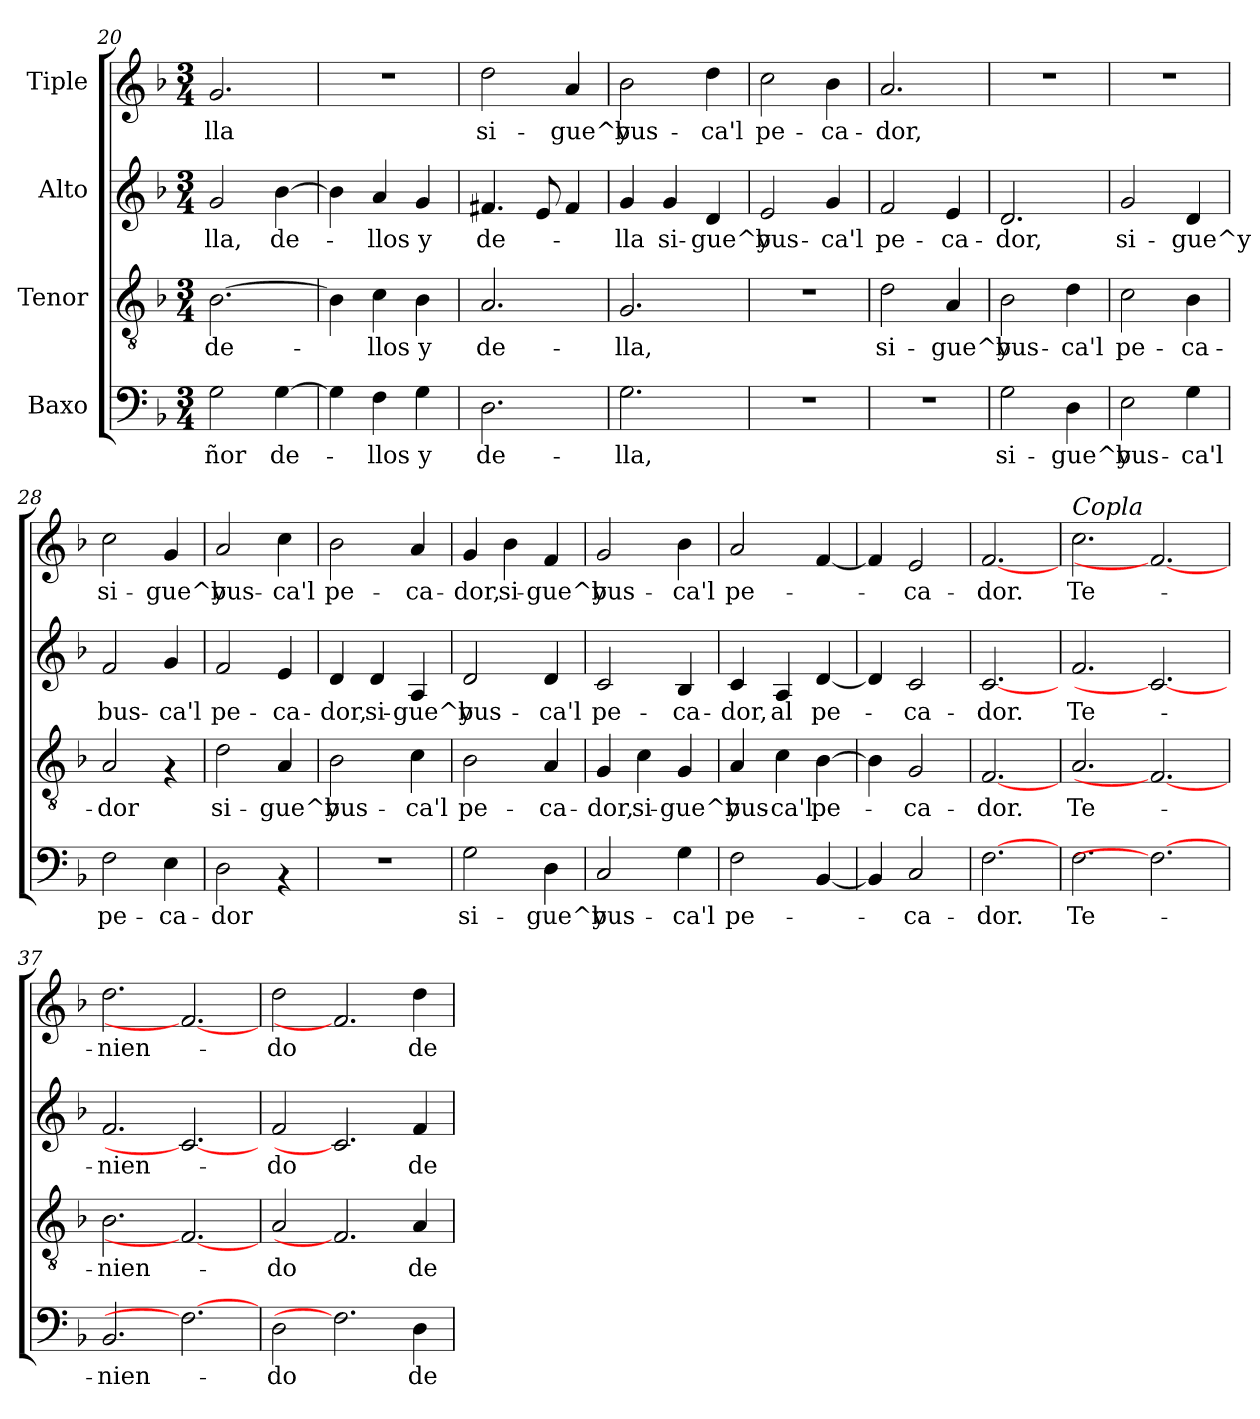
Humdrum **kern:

**kern	**text	**kern	**text	**kern	**text	**kern	**text
*part4	*part4	*part3	*part3	*part2	*part2	*part1	*part1
*staff4	*staff4	*staff3	*staff3	*staff2	*staff2	*staff1	*staff1
*I"Baxo	*	*I"Tenor	*	*I"Alto	*	*I"Tiple	*
*clefF4	*	*clefGv2	*	*clefG2	*	*clefG2	*
*k[b-]	*	*k[b-]	*	*k[b-]	*	*k[b-]	*
*F:	*	*F:	*	*F:	*	*F:	*
*M3/4	*	*M3/4	*	*M3/4	*	*M3/4	*
=20	=20	=20	=20	=20	=20	=20	=20
!	!LO:LY:b	!	!LO:LY:b	!	!LO:LY:b	!	!LO:LY:b
2G\	-ñor	[>2.B-\	de-	2g/	-lla,	2.g/	-lla
!	!LO:LY:b	!	!	!	!LO:LY:b	!	!
[>4G\	de-	.	.	[>4b-\	de-	.	.
!!LO:PB:g=z
=21	=21	=21	=21	=21	=21	=21	=21
4G\]	.	4B-\]	.	4b-\]	.	2.r	.
!	!LO:LY:b	!	!LO:LY:b	!	!LO:LY:b	!	!
4F\	-llos	4c\	-llos	4a/	-llos	.	.
!	!LO:LY:b	!	!LO:LY:b	!	!LO:LY:b	!	!
4G\	y	4B-\	y	4g/	y	.	.
=22	=22	=22	=22	=22	=22	=22	=22
!	!LO:LY:b	!	!LO:LY:b	!	!LO:LY:b	!	!LO:LY:b
2.D\	de-	2.A/	de-	4.f#X/	de-	2dd\	si-
.	.	.	.	8e/	.	.	.
!	!	!	!	!	!	!	!LO:LY:b
.	.	.	.	4f#/	.	4a/	-gue^y
=23	=23	=23	=23	=23	=23	=23	=23
!	!LO:LY:b	!	!LO:LY:b	!	!LO:LY:b	!	!LO:LY:b
2.G\	-lla,	2.G/	-lla,	4g/	-lla	2b-\	bus-
!	!	!	!	!	!LO:LY:b	!	!
.	.	.	.	4g/	si-	.	.
!	!	!	!	!	!LO:LY:b	!	!LO:LY:b
.	.	.	.	4d/	-gue^y	4dd\	-ca'l
=24	=24	=24	=24	=24	=24	=24	=24
!	!	!	!	!	!LO:LY:b	!	!LO:LY:b
2.r	.	2.r	.	2e/	bus-	2cc\	pe-
!	!	!	!	!	!LO:LY:b	!	!LO:LY:b
.	.	.	.	4g/	-ca'l	4b-\	-ca-
=25	=25	=25	=25	=25	=25	=25	=25
!	!	!	!LO:LY:b	!	!LO:LY:b	!	!LO:LY:b
2.r	.	2d\	si-	2f/	pe-	2.a/	-dor,
!	!	!	!LO:LY:b	!	!LO:LY:b	!	!
.	.	4A/	-gue^y	4e/	-ca-	.	.
=26	=26	=26	=26	=26	=26	=26	=26
!	!LO:LY:b	!	!LO:LY:b	!	!LO:LY:b	!	!
2G\	si-	2B-\	bus-	2.d/	-dor,	2.r	.
!	!LO:LY:b	!	!LO:LY:b	!	!	!	!
4D\	-gue^y	4d\	-ca'l	.	.	.	.
=27	=27	=27	=27	=27	=27	=27	=27
!	!LO:LY:b	!	!LO:LY:b	!	!LO:LY:b	!	!
2E\	bus-	2c\	pe-	2g/	si-	2.r	.
!	!LO:LY:b	!	!LO:LY:b	!	!LO:LY:b	!	!
4G\	-ca'l	4B-\	-ca-	4d/	-gue^y	.	.
!!LO:LB:g=z
=28	=28	=28	=28	=28	=28	=28	=28
!	!LO:LY:b	!	!LO:LY:b	!	!LO:LY:b	!	!LO:LY:b
2F\	pe-	2A/	-dor	2f/	bus-	2cc\	si-
!	!LO:LY:b	!	!	!	!LO:LY:b	!	!LO:LY:b
4E\	-ca-	4rF	.	4g/	-ca'l	4g/	-gue^y
=29	=29	=29	=29	=29	=29	=29	=29
!	!LO:LY:b	!	!LO:LY:b	!	!LO:LY:b	!	!LO:LY:b
2D\	-dor	2d\	si-	2f/	pe-	2a/	bus-
!	!	!	!LO:LY:b	!	!LO:LY:b	!	!LO:LY:b
4rAA	.	4A/	-gue^y	4e/	-ca-	4cc\	-ca'l
=30	=30	=30	=30	=30	=30	=30	=30
!	!	!	!LO:LY:b	!	!LO:LY:b	!	!LO:LY:b
2.r	.	2B-\	bus-	4d/	-dor,	2b-\	pe-
!	!	!	!	!	!LO:LY:b	!	!
.	.	.	.	4d/	si-	.	.
!	!	!	!LO:LY:b	!	!LO:LY:b	!	!LO:LY:b
.	.	4c\	-ca'l	4A/	-gue^y	4a/	-ca-
=31	=31	=31	=31	=31	=31	=31	=31
!	!LO:LY:b	!	!LO:LY:b	!	!LO:LY:b	!	!LO:LY:b
2G\	si-	2B-\	pe-	2d/	bus-	4g/	-dor,
!	!	!	!	!	!	!	!LO:LY:b
.	.	.	.	.	.	4b-\	si-
!	!LO:LY:b	!	!LO:LY:b	!	!LO:LY:b	!	!LO:LY:b
4D\	-gue^y	4A/	-ca-	4d/	-ca'l	4f/	-gue^y
=32	=32	=32	=32	=32	=32	=32	=32
!	!LO:LY:b	!	!LO:LY:b	!	!LO:LY:b	!	!LO:LY:b
2C/	bus-	4G/	-dor,	2c/	pe-	2g/	bus-
!	!	!	!LO:LY:b	!	!	!	!
.	.	4c\	si-	.	.	.	.
!	!LO:LY:b	!	!LO:LY:b	!	!LO:LY:b	!	!LO:LY:b
4G\	-ca'l	4G/	-gue^y	4B-/	-ca-	4b-\	-ca'l
=33	=33	=33	=33	=33	=33	=33	=33
!	!LO:LY:b	!	!LO:LY:b	!	!LO:LY:b	!	!LO:LY:b
2F\	pe-	4A/	bus-	4c/	-dor,	2a/	pe-
!	!	!	!LO:LY:b	!	!LO:LY:b	!	!
.	.	4c\	-ca'l	4A/	al	.	.
!	!	!	!LO:LY:b	!	!LO:LY:b	!	!
[<4BB-/	.	[>4B-\	pe-	[<4d/	pe-	[<4f/	.
=34	=34	=34	=34	=34	=34	=34	=34
4BB-/]	.	4B-\]	.	4d/]	.	4f/]	.
!	!LO:LY:b	!	!LO:LY:b	!	!LO:LY:b	!	!LO:LY:b
2C/	-ca-	2G/	-ca-	2c/	-ca-	2e/	-ca-
=35	=35	=35	=35	=35	=35	=35	=35
!	!LO:LY:b	!	!LO:LY:b	!	!LO:LY:b	!	!LO:LY:b
[2.F	-dor.	[2.F	-dor.	[2.c	-dor.	[2.f	-dor.
!!LO:PB:g=z
=36!	=36!	=36!	=36!	=36!	=36!	=36!	=36!
!	!	!	!	!	!	!LO:TX:a:i:t=Copla	!
!	!LO:LY:b	!	!LO:LY:b	!	!LO:LY:b	!	!LO:LY:b
2.F\	Te-	2.A/	Te-	2.f/	Te-	2.cc\	Te-
2.F_	.	2.F_	.	2.c_	.	2.f_	.
=37	=37	=37	=37	=37	=37	=37	=37
!	!LO:LY:b	!	!LO:LY:b	!	!LO:LY:b	!	!LO:LY:b
2.BB-/	-nien-	2.B-\	-nien-	2.f/	-nien-	2.dd\	-nien-
2.F_	.	2.F_	.	2.c_	.	2.f_	.
=38	=38	=38	=38	=38	=38	=38	=38
!	!LO:LY:b	!	!LO:LY:b	!	!LO:LY:b	!	!LO:LY:b
2D\	-do	2A/	-do	2f/	-do	2dd\	-do
2.F]	.	2.F]	.	2.c]	.	2.f]	.
!	!LO:LY:b	!	!LO:LY:b	!	!LO:LY:b	!	!LO:LY:b
4D\	de	4A/	de	4f/	de	4dd\	de
=	=	=	=	=	=	=	=
*-	*-	*-	*-	*-	*-	*-	*-
